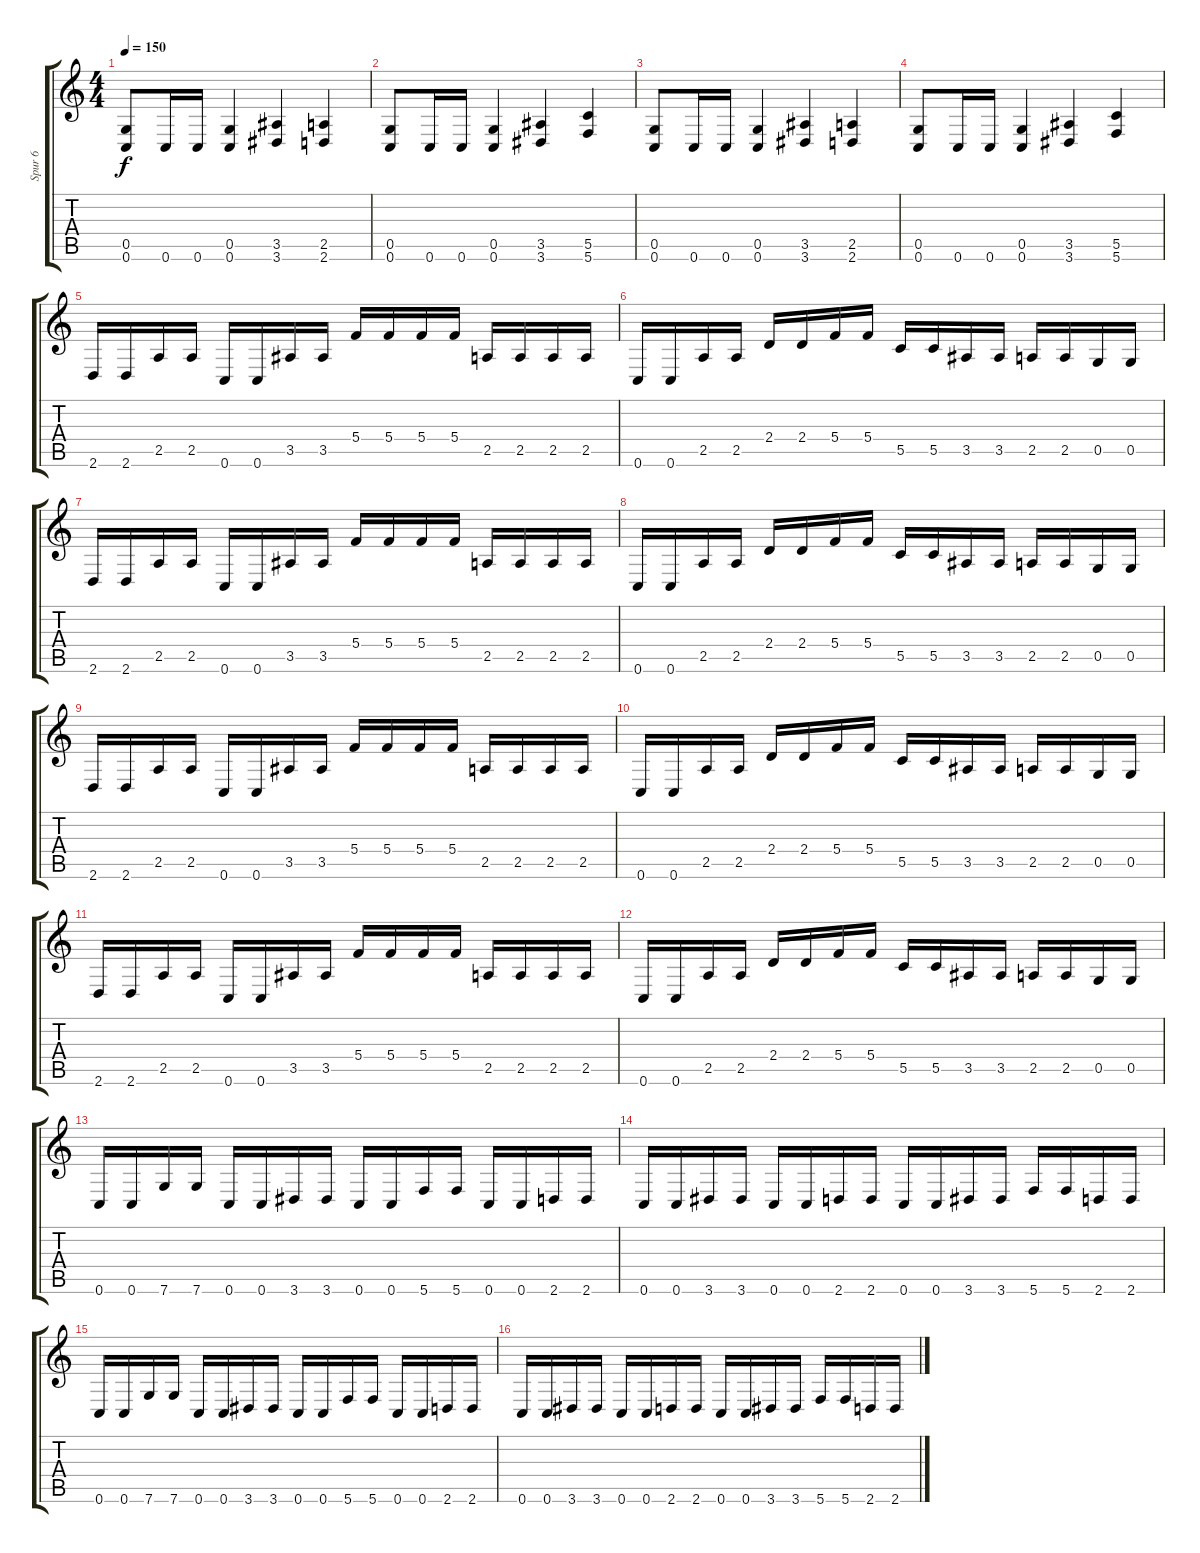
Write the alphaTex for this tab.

\track ("Spur 6" "Spur 6") {instrument distortionguitar}
\staff {score tabs}
\tuning (D4 A3 F3 C3 G2 C2) {hide}
\ts (4 4)
\tempo 150
\clef g2
\ks c
(0.5 0.6).8{dy f} 0.6.16 0.6.16 (0.5 0.6).4 (3.5 3.6).4 (2.5 2.6).4 |
(0.5 0.6).8 0.6.16 0.6.16 (0.5 0.6).4 (3.5 3.6).4 (5.5 5.6).4 |
(0.5 0.6).8 0.6.16 0.6.16 (0.5 0.6).4 (3.5 3.6).4 (2.5 2.6).4 |
(0.5 0.6).8 0.6.16 0.6.16 (0.5 0.6).4 (3.5 3.6).4 (5.5 5.6).4 |
2.6.16 2.6.16 2.5.16 2.5.16 0.6.16 0.6.16 3.5.16 3.5.16 5.4.16 5.4.16 5.4.16 5.4.16 2.5.16 2.5.16 2.5.16 2.5.16 |
0.6.16 0.6.16 2.5.16 2.5.16 2.4.16 2.4.16 5.4.16 5.4.16 5.5.16 5.5.16 3.5.16 3.5.16 2.5.16 2.5.16 0.5.16 0.5.16 |
2.6.16 2.6.16 2.5.16 2.5.16 0.6.16 0.6.16 3.5.16 3.5.16 5.4.16 5.4.16 5.4.16 5.4.16 2.5.16 2.5.16 2.5.16 2.5.16 |
0.6.16 0.6.16 2.5.16 2.5.16 2.4.16 2.4.16 5.4.16 5.4.16 5.5.16 5.5.16 3.5.16 3.5.16 2.5.16 2.5.16 0.5.16 0.5.16 |
2.6.16 2.6.16 2.5.16 2.5.16 0.6.16 0.6.16 3.5.16 3.5.16 5.4.16 5.4.16 5.4.16 5.4.16 2.5.16 2.5.16 2.5.16 2.5.16 |
0.6.16 0.6.16 2.5.16 2.5.16 2.4.16 2.4.16 5.4.16 5.4.16 5.5.16 5.5.16 3.5.16 3.5.16 2.5.16 2.5.16 0.5.16 0.5.16 |
2.6.16 2.6.16 2.5.16 2.5.16 0.6.16 0.6.16 3.5.16 3.5.16 5.4.16 5.4.16 5.4.16 5.4.16 2.5.16 2.5.16 2.5.16 2.5.16 |
0.6.16 0.6.16 2.5.16 2.5.16 2.4.16 2.4.16 5.4.16 5.4.16 5.5.16 5.5.16 3.5.16 3.5.16 2.5.16 2.5.16 0.5.16 0.5.16 |
0.6.16 0.6.16 7.6.16 7.6.16 0.6.16 0.6.16 3.6.16 3.6.16 0.6.16 0.6.16 5.6.16 5.6.16 0.6.16 0.6.16 2.6.16 2.6.16 |
0.6.16 0.6.16 3.6.16 3.6.16 0.6.16 0.6.16 2.6.16 2.6.16 0.6.16 0.6.16 3.6.16 3.6.16 5.6.16 5.6.16 2.6.16 2.6.16 |
0.6.16 0.6.16 7.6.16 7.6.16 0.6.16 0.6.16 3.6.16 3.6.16 0.6.16 0.6.16 5.6.16 5.6.16 0.6.16 0.6.16 2.6.16 2.6.16 |
0.6.16 0.6.16 3.6.16 3.6.16 0.6.16 0.6.16 2.6.16 2.6.16 0.6.16 0.6.16 3.6.16 3.6.16 5.6.16 5.6.16 2.6.16 2.6.16
